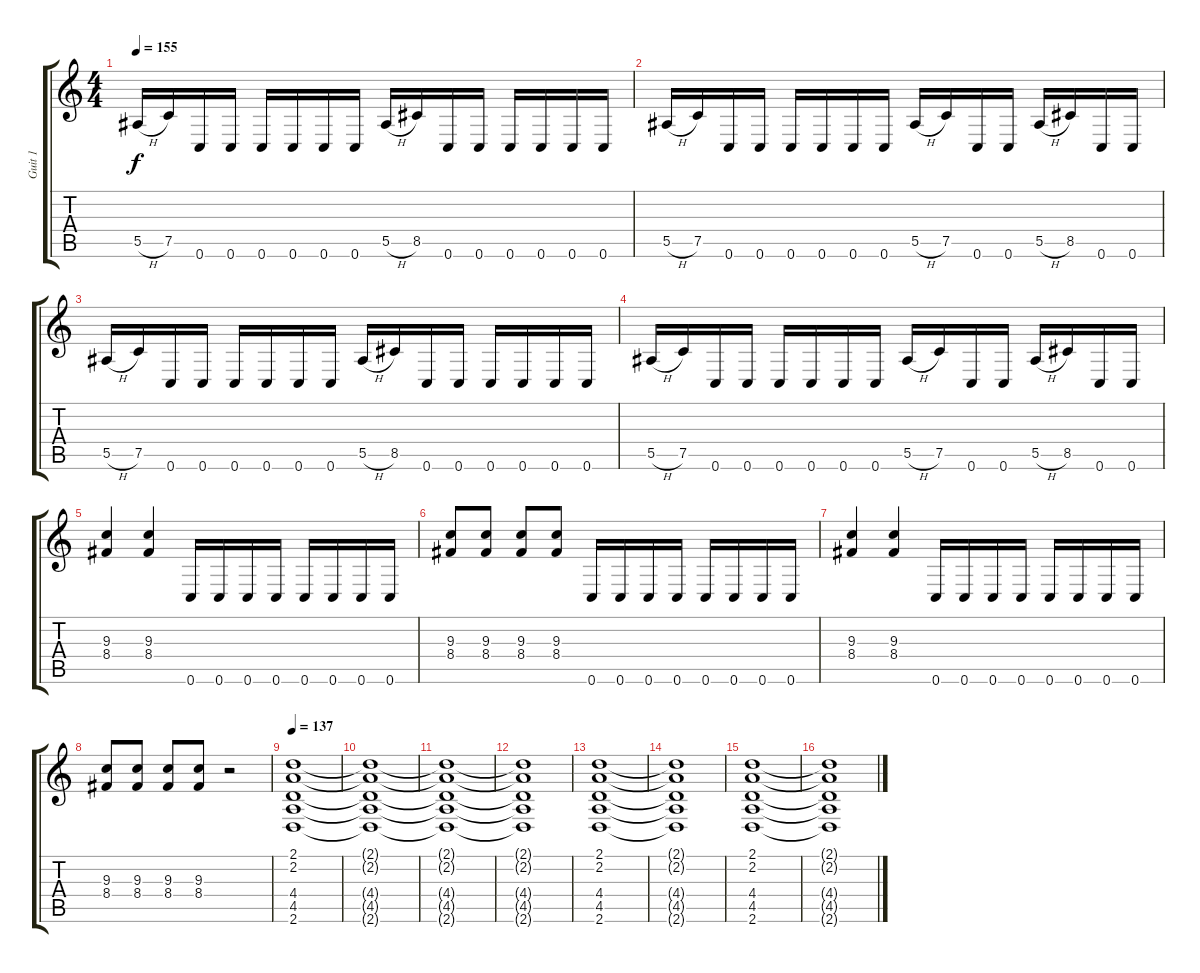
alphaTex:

\track ("Guit 1" "Guit 1") {instrument distortionguitar}
\staff {score tabs}
\tuning (C4 G3 Eb3 Bb2 F2 C2) {hide}
\ts (4 4)
\tempo 155
\clef g2
\ks c
5.5{h}.16{dy f} 7.5.16 0.6.16 0.6.16 0.6.16 0.6.16 0.6.16 0.6.16 5.5{h}.16 8.5.16 0.6.16 0.6.16 0.6.16 0.6.16 0.6.16 0.6.16 |
5.5{h}.16 7.5.16 0.6.16 0.6.16 0.6.16 0.6.16 0.6.16 0.6.16 5.5{h}.16 7.5.16 0.6.16 0.6.16 5.5{h}.16 8.5.16 0.6.16 0.6.16 |
5.5{h}.16 7.5.16 0.6.16 0.6.16 0.6.16 0.6.16 0.6.16 0.6.16 5.5{h}.16 8.5.16 0.6.16 0.6.16 0.6.16 0.6.16 0.6.16 0.6.16 |
5.5{h}.16 7.5.16 0.6.16 0.6.16 0.6.16 0.6.16 0.6.16 0.6.16 5.5{h}.16 7.5.16 0.6.16 0.6.16 5.5{h}.16 8.5.16 0.6.16 0.6.16 |
(9.3 8.4).4 (9.3 8.4).4 0.6.16 0.6.16 0.6.16 0.6.16 0.6.16 0.6.16 0.6.16 0.6.16 |
(9.3 8.4).8 (9.3 8.4).8 (9.3 8.4).8 (9.3 8.4).8 0.6.16 0.6.16 0.6.16 0.6.16 0.6.16 0.6.16 0.6.16 0.6.16 |
(9.3 8.4).4 (9.3 8.4).4 0.6.16 0.6.16 0.6.16 0.6.16 0.6.16 0.6.16 0.6.16 0.6.16 |
(9.3 8.4).8 (9.3 8.4).8 (9.3 8.4).8 (9.3 8.4).8 r.2 |
\tempo 137
(2.1 2.2 4.4 4.5 2.6).1 |
(2.1{t} 2.2{t} 4.4{t} 4.5{t} 2.6{t}).1 |
(2.1{t} 2.2{t} 4.4{t} 4.5{t} 2.6{t}).1 |
(2.1{t} 2.2{t} 4.4{t} 4.5{t} 2.6{t}).1 |
(2.1 2.2 4.4 4.5 2.6).1 |
(2.1{t} 2.2{t} 4.4{t} 4.5{t} 2.6{t}).1 |
(2.1 2.2 4.4 4.5 2.6).1 |
(2.1{t} 2.2{t} 4.4{t} 4.5{t} 2.6{t}).1
